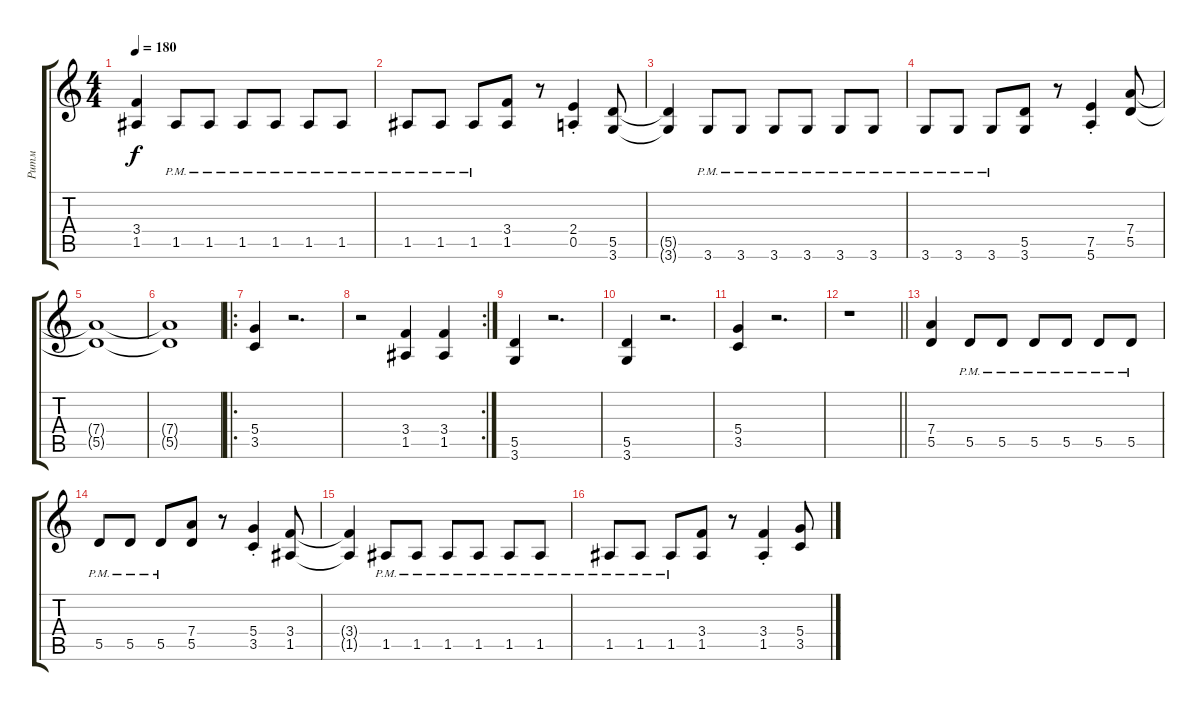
\track ("Ритм" "Ритм") {instrument overdrivenguitar}
\staff {score tabs}
\tuning (E4 B3 G3 D3 A2 E2) {hide}
\ts (4 4)
\tempo 180
\clef g2
\ks c
(3.4{t} 1.5{t}).4{dy f} 1.5{pm}.8 1.5{pm}.8 1.5{pm}.8 1.5{pm}.8 1.5{pm}.8 1.5{pm}.8 |
1.5{pm}.8 1.5{pm}.8 1.5{pm}.8 (3.4 1.5).8 r.8 (2.4{st} 0.5{st}).4 (5.5 3.6).8 |
(5.5{t} 3.6{t}).4 3.6{pm}.8 3.6{pm}.8 3.6{pm}.8 3.6{pm}.8 3.6{pm}.8 3.6{pm}.8 |
3.6{pm}.8 3.6{pm}.8 3.6{pm}.8 (5.5 3.6).8 r.8 (7.5{st} 5.6{st}).4 (7.4 5.5).8 |
(7.4{t} 5.5{t}).1 |
(7.4{t} 5.5{t}).1 |
\ro
(5.4 3.5).4 r.2{d} |
\rc 2
r.2 (3.4 1.5).4 (3.4 1.5).4 |
(5.5 3.6).4 r.2{d} |
(5.5 3.6).4 r.2{d} |
(5.4 3.5).4 r.2{d} |
\barLineRight lightlight
r.1 |
(7.4 5.5).4 5.5{pm}.8 5.5{pm}.8 5.5{pm}.8 5.5{pm}.8 5.5{pm}.8 5.5{pm}.8 |
5.5{pm}.8 5.5{pm}.8 5.5{pm}.8 (7.4 5.5).8 r.8 (5.4{st} 3.5{st}).4 (3.4 1.5).8 |
(3.4{t} 1.5{t}).4 1.5{pm}.8 1.5{pm}.8 1.5{pm}.8 1.5{pm}.8 1.5{pm}.8 1.5{pm}.8 |
1.5{pm}.8 1.5{pm}.8 1.5{pm}.8 (3.4 1.5).8 r.8 (3.4{st} 1.5{st}).4 (5.4 3.5).8
